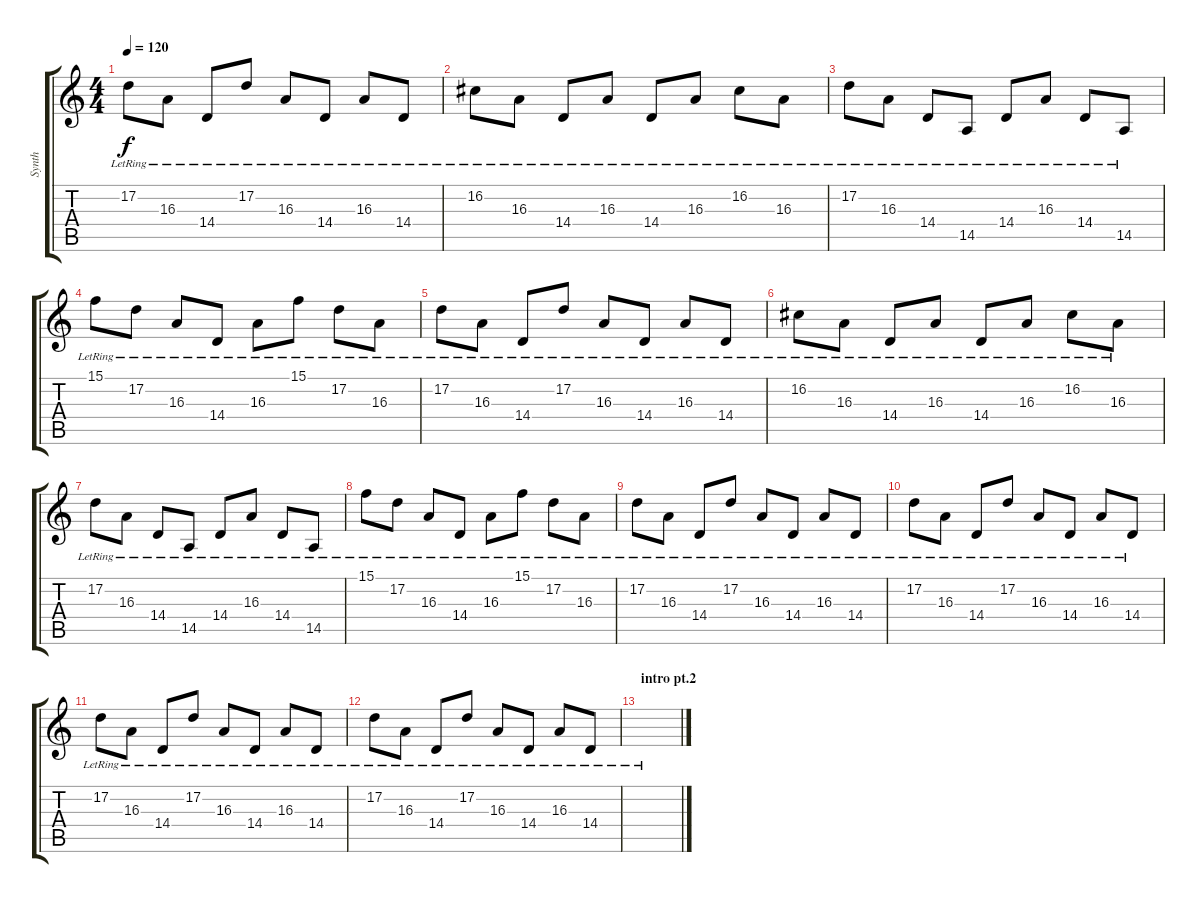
\track ("Synth" "Synth") {instrument fx5brightness}
\staff {score tabs}
\tuning (D4 A3 F3 C3 G2 D2) {hide}
\ts (4 4)
\tempo 120
\clef g2
\ks c
17.2{lr}.8{dy f} 16.3{lr}.8 14.4{lr}.8 17.2{lr}.8 16.3{lr}.8 14.4{lr}.8 16.3{lr}.8 14.4{lr}.8 |
16.2{lr}.8 16.3{lr}.8 14.4{lr}.8 16.3{lr}.8 14.4{lr}.8 16.3{lr}.8 16.2{lr}.8 16.3{lr}.8 |
17.2{lr}.8 16.3{lr}.8 14.4{lr}.8 14.5{lr}.8 14.4{lr}.8 16.3{lr}.8 14.4{lr}.8 14.5{lr}.8 |
15.1{lr}.8 17.2{lr}.8 16.3{lr}.8 14.4{lr}.8 16.3{lr}.8 15.1{lr}.8 17.2{lr}.8 16.3{lr}.8 |
17.2{lr}.8 16.3{lr}.8 14.4{lr}.8 17.2{lr}.8 16.3{lr}.8 14.4{lr}.8 16.3{lr}.8 14.4{lr}.8 |
16.2{lr}.8 16.3{lr}.8 14.4{lr}.8 16.3{lr}.8 14.4{lr}.8 16.3{lr}.8 16.2{lr}.8 16.3{lr}.8 |
17.2{lr}.8 16.3{lr}.8 14.4{lr}.8 14.5{lr}.8 14.4{lr}.8 16.3{lr}.8 14.4{lr}.8 14.5{lr}.8 |
15.1{lr}.8 17.2{lr}.8 16.3{lr}.8 14.4{lr}.8 16.3{lr}.8 15.1{lr}.8 17.2{lr}.8 16.3{lr}.8 |
17.2{lr}.8{volume 2 balance 16} 16.3{lr}.8 14.4{lr}.8 17.2{lr}.8 16.3{lr}.8 14.4{lr}.8 16.3{lr}.8 14.4{lr}.8 |
17.2{lr}.8 16.3{lr}.8 14.4{lr}.8{balance 0} 17.2{lr}.8 16.3{lr}.8 14.4{lr}.8 16.3{lr}.8 14.4{lr}.8 |
17.2{lr}.8 16.3{lr}.8 14.4{lr}.8{balance 16} 17.2{lr}.8 16.3{lr}.8 14.4{lr}.8 16.3{lr}.8 14.4{lr}.8 |
17.2{lr}.8{balance 4} 16.3{lr}.8 14.4{lr}.8 17.2{lr}.8 16.3{lr}.8 14.4{lr}.8 16.3{lr}.8 14.4{lr}.8 |
\section ("" "intro pt.2")
